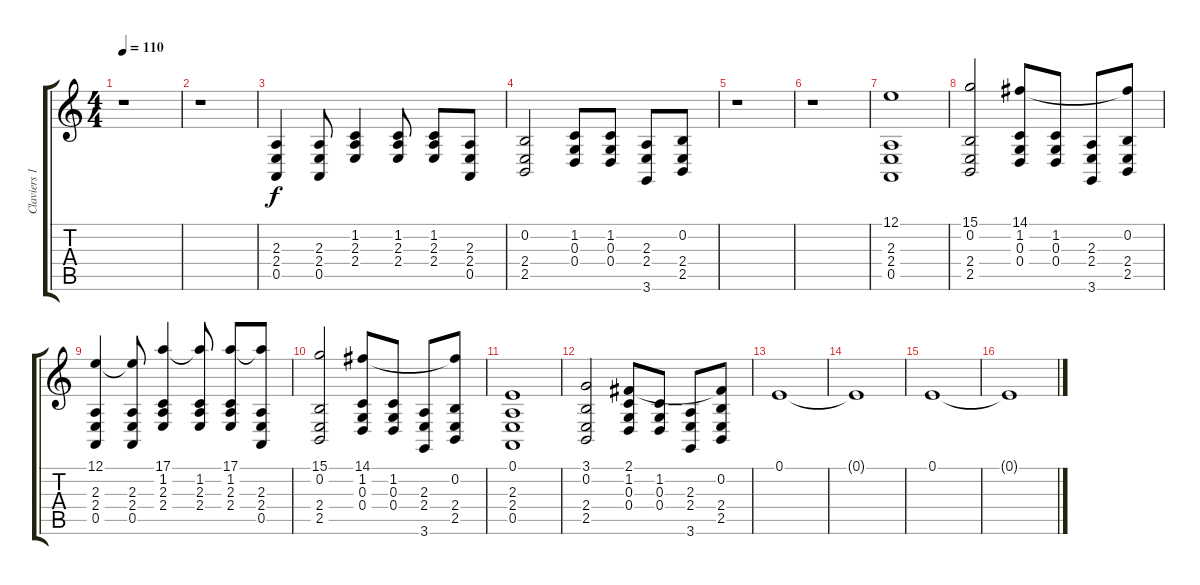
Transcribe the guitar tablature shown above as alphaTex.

\track ("Claviers 1" "Claviers 1") {instrument pad2warm}
\staff {score tabs}
\tuning (E4 B3 G3 D3 A2 E2) {hide}
\ts (4 4)
\tempo 110
\clef g2
\ks c
r.1{dy f} |
r.1 |
(2.3 2.4 0.5).4 (2.3 2.4 0.5).8 (1.2 2.3 2.4).4 (1.2 2.3 2.4).8 (1.2 2.3 2.4).8 (2.3 2.4 0.5).8 |
(0.2 2.4 2.5).2 (1.2 0.3 0.4).8 (1.2 0.3 0.4).8 (2.3 2.4 3.6).8 (0.2 2.4 2.5).8 |
r.1 |
r.1 |
(12.1 2.3 2.4 0.5).1 |
(15.1 0.2 2.4 2.5).2 (14.1 1.2 0.3 0.4).8 (1.2 0.3 0.4).8 (2.3 2.4 3.6).8 (14.1{t} 0.2 2.4 2.5).8 |
(12.1 2.3 2.4 0.5).4 (12.1{t} 2.3 2.4 0.5).8 (17.1 1.2 2.3 2.4).4 (17.1{t} 1.2 2.3 2.4).8 (17.1 1.2 2.3 2.4).8 (17.1{t} 2.3 2.4 0.5).8 |
(15.1 0.2 2.4 2.5).2 (14.1 1.2 0.3 0.4).8 (1.2 0.3 0.4).8 (2.3 2.4 3.6).8 (14.1{t} 0.2 2.4 2.5).8 |
(0.1 2.3 2.4 0.5).1 |
(3.1 0.2 2.4 2.5).2 (2.1 1.2 0.3 0.4).8 (1.2 0.3 0.4).8 (2.3 2.4 3.6).8 (2.1{t} 0.2 2.4 2.5).8 |
0.1.1 |
0.1{t}.1 |
0.1.1 |
0.1{t}.1
